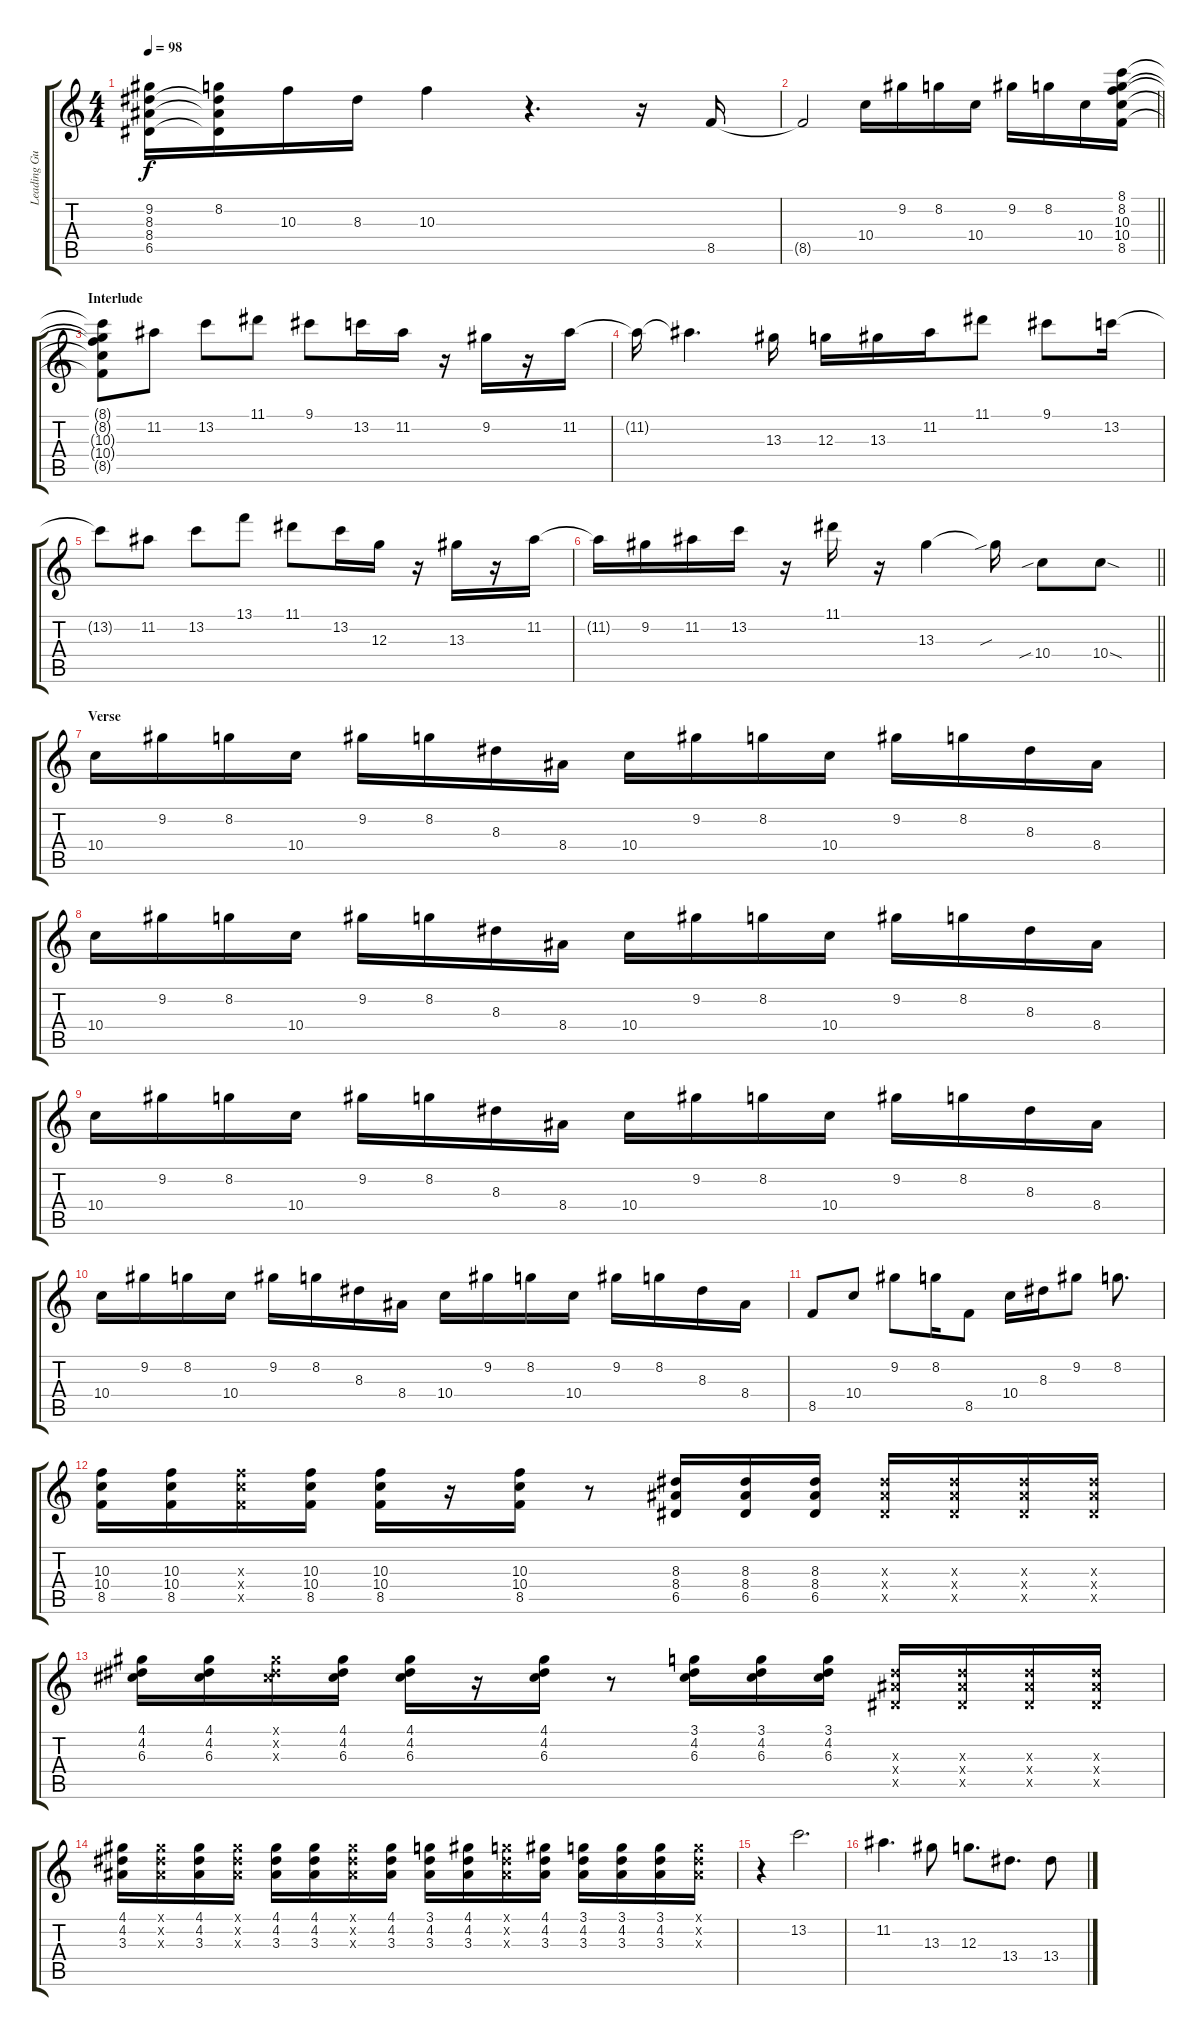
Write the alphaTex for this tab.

\track ("Leading Guitar" "Leading Gu") {instrument distortionguitar}
\staff {score tabs}
\tuning (E4 B3 G3 D3 A2 E2) {hide}
\ts (4 4)
\tempo 98
\clef g2
\ks c
(9.2{t} 8.3{t} 8.4{t} 6.5{t}).16{dy f} (8.2 8.3{t} 8.4{t} 6.5{t}).16 10.3.16 8.3.16 10.3.4 r.4{d} r.16 8.5.16 |
\barLineRight lightlight
8.5{t}.2 10.4.16 9.2.16 8.2.16 10.4.16 9.2.16 8.2.16 10.4.16 (8.1 8.2 10.3 10.4 8.5).16 |
\section ("" "Interlude")
(8.1{t} 8.2{t} 10.3{t} 10.4{t} 8.5{t}).8 11.2.8 13.2.8 11.1.8 9.1.8 13.2.16 11.2.16 r.16 9.2.16 r.16 11.2.16 |
11.2{t}.16 11.2{t}.4{d} 13.3.16 12.3.16 13.3.16 11.2.16 11.1.8 9.1.8 13.2.16 |
13.2{t}.8 11.2.8 13.2.8 13.1.8 11.1.8 13.2.16 12.3.16 r.16 13.3.16 r.16 11.2.16 |
\barLineRight lightlight
11.2{t}.16 9.2.16 11.2.16 13.2.16 r.16 11.1.16 r.16 13.3.4 13.3{sib t}.16 10.4{sib}.8 10.4{sod}.8 |
\section ("" "Verse")
10.4.16 9.2.16 8.2.16 10.4.16 9.2.16 8.2.16 8.3.16 8.4.16 10.4.16 9.2.16 8.2.16 10.4.16 9.2.16 8.2.16 8.3.16 8.4.16 |
10.4.16 9.2.16 8.2.16 10.4.16 9.2.16 8.2.16 8.3.16 8.4.16 10.4.16 9.2.16 8.2.16 10.4.16 9.2.16 8.2.16 8.3.16 8.4.16 |
10.4.16 9.2.16 8.2.16 10.4.16 9.2.16 8.2.16 8.3.16 8.4.16 10.4.16 9.2.16 8.2.16 10.4.16 9.2.16 8.2.16 8.3.16 8.4.16 |
10.4.16 9.2.16 8.2.16 10.4.16 9.2.16 8.2.16 8.3.16 8.4.16 10.4.16 9.2.16 8.2.16 10.4.16 9.2.16 8.2.16 8.3.16 8.4.16 |
8.5.8 10.4.8 9.2.8 8.2.16 8.5.8 10.4.16 8.3.16 9.2.8 8.2.8{d} |
(10.3 10.4 8.5).16 (10.3 10.4 8.5).16 (10.3{x} 10.4{x} 8.5{x}).16 (10.3 10.4 8.5).16 (10.3 10.4 8.5).16 r.16 (10.3 10.4 8.5).16 r.8 (8.3 8.4 6.5).16 (8.3 8.4 6.5).16 (8.3 8.4 6.5).16 (8.3{x} 8.4{x} 6.5{x}).16 (8.3{x} 8.4{x} 6.5{x}).16 (8.3{x} 8.4{x} 6.5{x}).16 (8.3{x} 8.4{x} 6.5{x}).16 |
(4.1 4.2 6.3).16 (4.1 4.2 6.3).16 (4.1{x} 4.2{x} 6.3{x}).16 (4.1 4.2 6.3).16 (4.1 4.2 6.3).16 r.16 (4.1 4.2 6.3).16 r.8 (3.1 4.2 6.3).16 (3.1 4.2 6.3).16 (3.1 4.2 6.3).16 (8.3{x} 8.4{x} 6.5{x}).16 (8.3{x} 8.4{x} 6.5{x}).16 (8.3{x} 8.4{x} 6.5{x}).16 (8.3{x} 8.4{x} 6.5{x}).16 |
(4.1 4.2 3.3).16 (4.1{x} 4.2{x} 3.3{x}).16 (4.1 4.2 3.3).16 (4.1{x} 4.2{x} 3.3{x}).16 (4.1 4.2 3.3).16 (4.1 4.2 3.3).16 (4.1{x} 4.2{x} 3.3{x}).16 (4.1 4.2 3.3).16 (3.1 4.2 3.3).16 (4.1 4.2 3.3).16 (3.1{x} 4.2{x} 3.3{x}).16 (4.1 4.2 3.3).16 (3.1 4.2 3.3).16 (3.1 4.2 3.3).16 (3.1 4.2 3.3).16 (3.1{x} 4.2{x} 3.3{x}).16 |
r.4 13.2.2{d} |
11.2.4{d} 13.3.8 12.3.8{d} 13.4.8{d} 13.4.8
